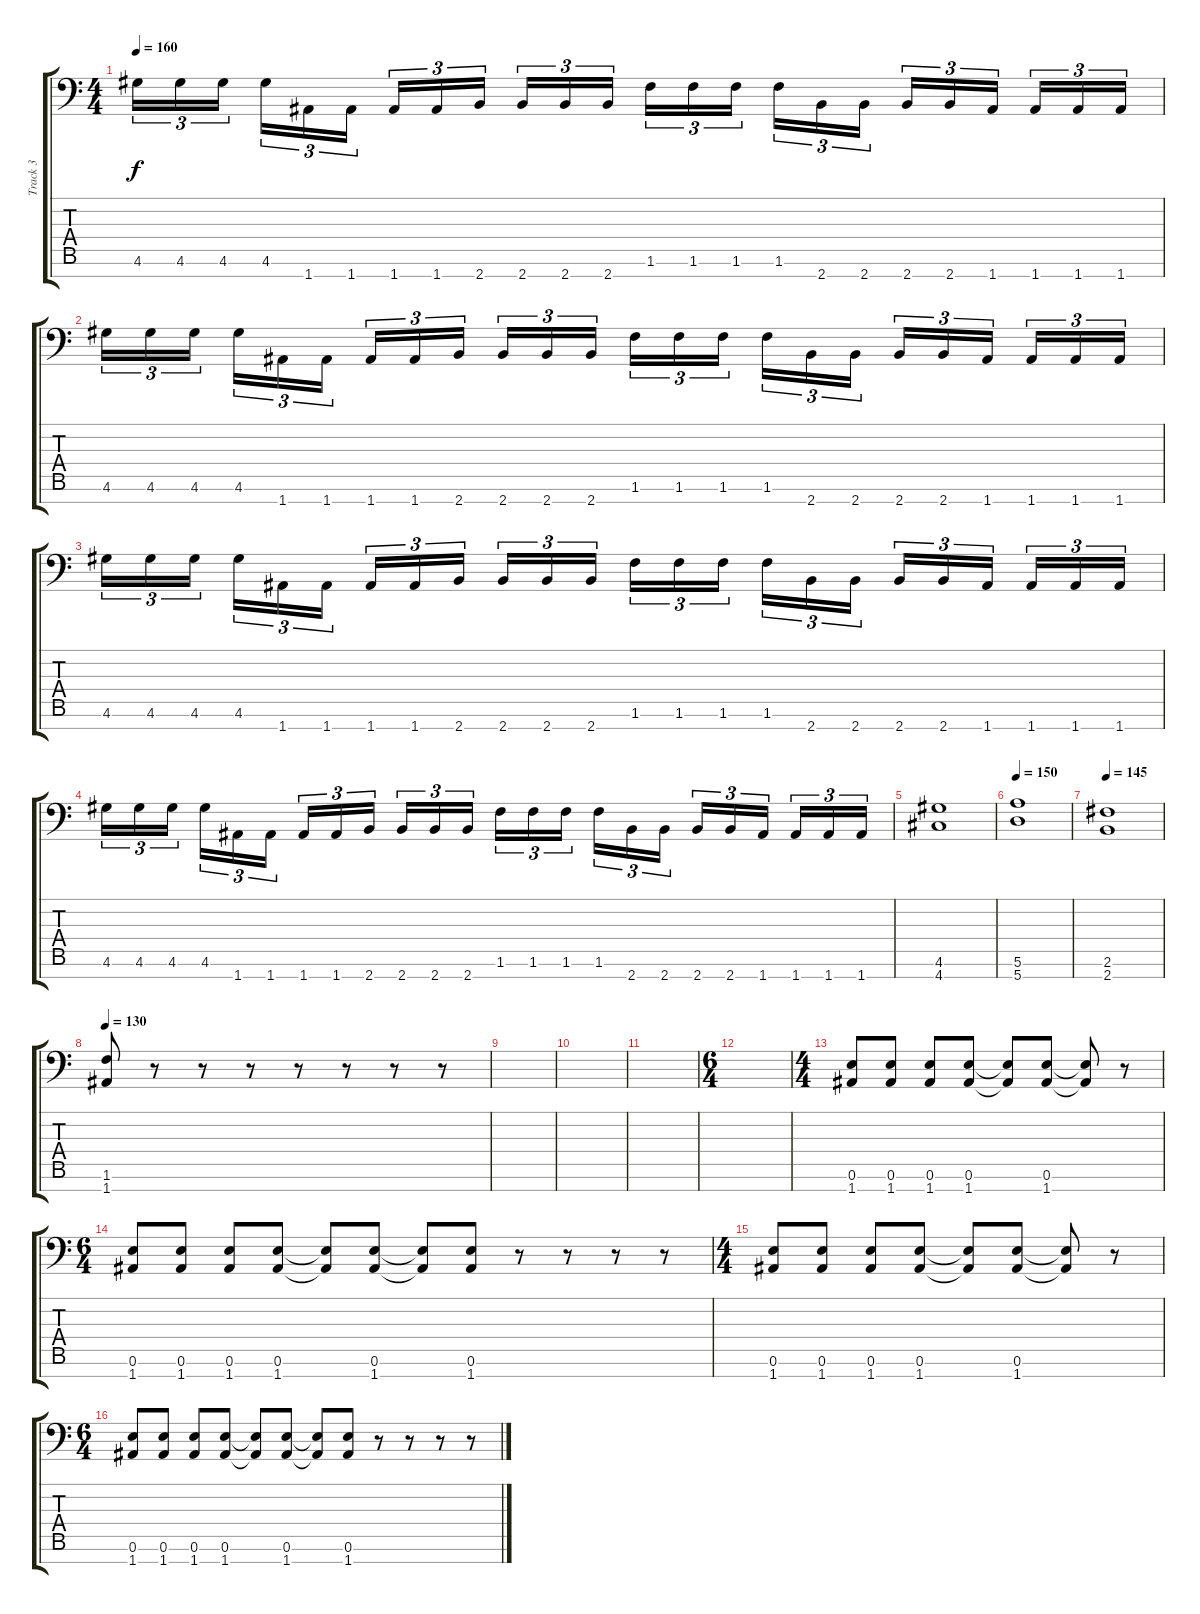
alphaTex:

\track ("Track 3" "Track 3") {instrument distortionguitar}
\staff {score tabs}
\tuning (E4 B3 G3 D3 A2 E2 A1) {hide}
\ts (4 4)
\tempo 160
\clef f4
\ks c
4.6.16{tu (3 2) dy f} 4.6.16{tu (3 2)} 4.6.16{tu (3 2)} 4.6.16{tu (3 2)} 1.7.16{tu (3 2)} 1.7.16{tu (3 2)} 1.7.16{tu (3 2)} 1.7.16{tu (3 2)} 2.7.16{tu (3 2)} 2.7.16{tu (3 2)} 2.7.16{tu (3 2)} 2.7.16{tu (3 2)} 1.6.16{tu (3 2)} 1.6.16{tu (3 2)} 1.6.16{tu (3 2)} 1.6.16{tu (3 2)} 2.7.16{tu (3 2)} 2.7.16{tu (3 2)} 2.7.16{tu (3 2)} 2.7.16{tu (3 2)} 1.7.16{tu (3 2)} 1.7.16{tu (3 2)} 1.7.16{tu (3 2)} 1.7.16{tu (3 2)} |
4.6.16{tu (3 2)} 4.6.16{tu (3 2)} 4.6.16{tu (3 2)} 4.6.16{tu (3 2)} 1.7.16{tu (3 2)} 1.7.16{tu (3 2)} 1.7.16{tu (3 2)} 1.7.16{tu (3 2)} 2.7.16{tu (3 2)} 2.7.16{tu (3 2)} 2.7.16{tu (3 2)} 2.7.16{tu (3 2)} 1.6.16{tu (3 2)} 1.6.16{tu (3 2)} 1.6.16{tu (3 2)} 1.6.16{tu (3 2)} 2.7.16{tu (3 2)} 2.7.16{tu (3 2)} 2.7.16{tu (3 2)} 2.7.16{tu (3 2)} 1.7.16{tu (3 2)} 1.7.16{tu (3 2)} 1.7.16{tu (3 2)} 1.7.16{tu (3 2)} |
4.6.16{tu (3 2)} 4.6.16{tu (3 2)} 4.6.16{tu (3 2)} 4.6.16{tu (3 2)} 1.7.16{tu (3 2)} 1.7.16{tu (3 2)} 1.7.16{tu (3 2)} 1.7.16{tu (3 2)} 2.7.16{tu (3 2)} 2.7.16{tu (3 2)} 2.7.16{tu (3 2)} 2.7.16{tu (3 2)} 1.6.16{tu (3 2)} 1.6.16{tu (3 2)} 1.6.16{tu (3 2)} 1.6.16{tu (3 2)} 2.7.16{tu (3 2)} 2.7.16{tu (3 2)} 2.7.16{tu (3 2)} 2.7.16{tu (3 2)} 1.7.16{tu (3 2)} 1.7.16{tu (3 2)} 1.7.16{tu (3 2)} 1.7.16{tu (3 2)} |
4.6.16{tu (3 2)} 4.6.16{tu (3 2)} 4.6.16{tu (3 2)} 4.6.16{tu (3 2)} 1.7.16{tu (3 2)} 1.7.16{tu (3 2)} 1.7.16{tu (3 2)} 1.7.16{tu (3 2)} 2.7.16{tu (3 2)} 2.7.16{tu (3 2)} 2.7.16{tu (3 2)} 2.7.16{tu (3 2)} 1.6.16{tu (3 2)} 1.6.16{tu (3 2)} 1.6.16{tu (3 2)} 1.6.16{tu (3 2)} 2.7.16{tu (3 2)} 2.7.16{tu (3 2)} 2.7.16{tu (3 2)} 2.7.16{tu (3 2)} 1.7.16{tu (3 2)} 1.7.16{tu (3 2)} 1.7.16{tu (3 2)} 1.7.16{tu (3 2)} |
(4.6 4.7).1 |
\tempo 150
(5.6 5.7).1 |
\tempo 145
(2.6 2.7).1 |
\tempo 130
(1.6 1.7).8 r.8 r.8 r.8 r.8 r.8 r.8 r.8 |
|
|
|
\ts (6 4)
|
\ts (4 4)
(0.6 1.7).8 (0.6 1.7).8 (0.6 1.7).8 (0.6 1.7).8 (0.6{t} 1.7{t}).8 (0.6 1.7).8 (0.6{t} 1.7{t}).8 r.8 |
\ts (6 4)
(0.6 1.7).8 (0.6 1.7).8 (0.6 1.7).8 (0.6 1.7).8 (0.6{t} 1.7{t}).8 (0.6 1.7).8 (0.6{t} 1.7{t}).8 (0.6 1.7).8 r.8 r.8 r.8 r.8 |
\ts (4 4)
(0.6 1.7).8 (0.6 1.7).8 (0.6 1.7).8 (0.6 1.7).8 (0.6{t} 1.7{t}).8 (0.6 1.7).8 (0.6{t} 1.7{t}).8 r.8 |
\ts (6 4)
(0.6 1.7).8 (0.6 1.7).8 (0.6 1.7).8 (0.6 1.7).8 (0.6{t} 1.7{t}).8 (0.6 1.7).8 (0.6{t} 1.7{t}).8 (0.6 1.7).8 r.8 r.8 r.8 r.8
